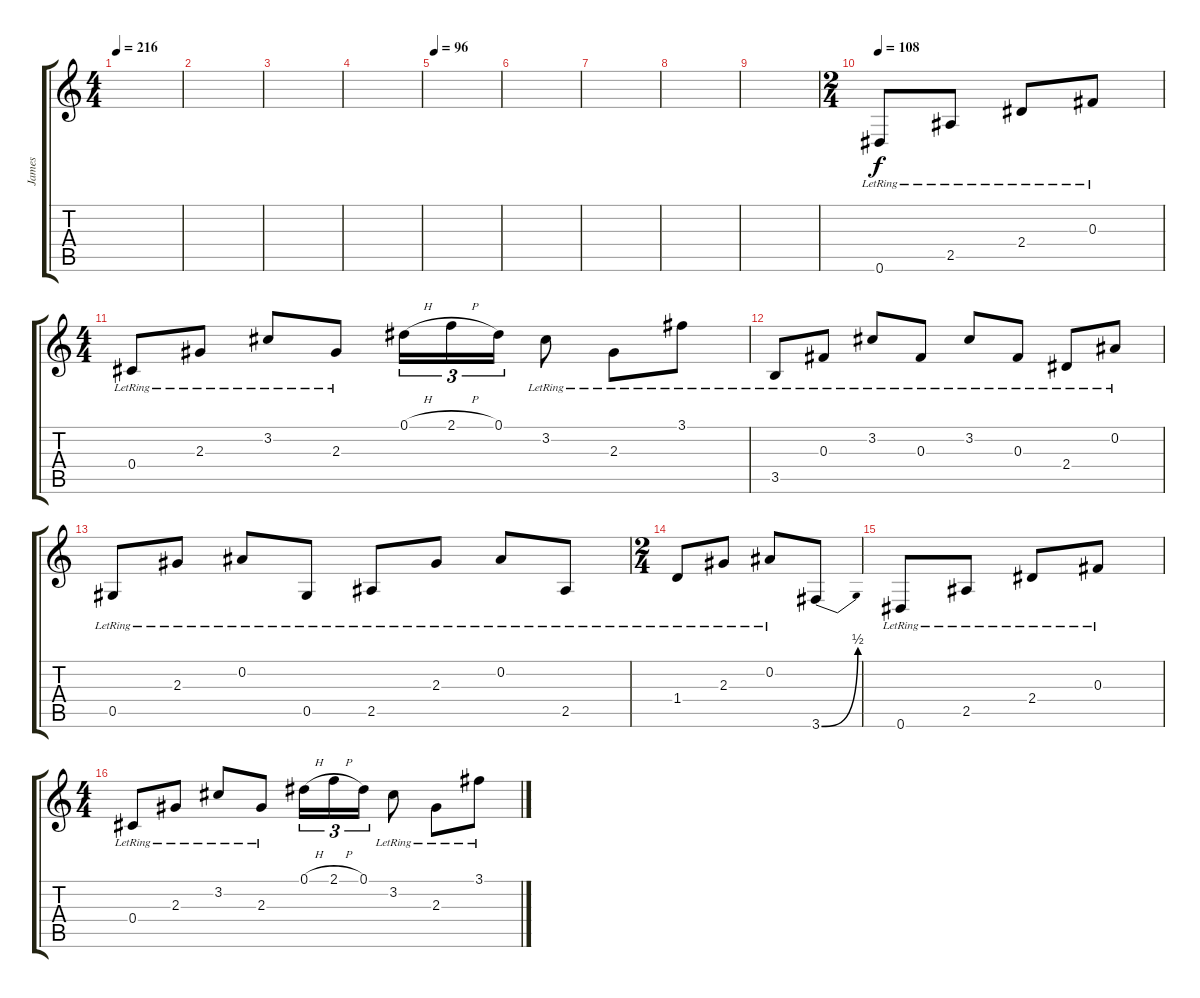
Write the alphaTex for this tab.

\track ("James" "James") {instrument electricguitarclean}
\staff {score tabs}
\tuning (Eb4 Bb3 Gb3 Db3 Ab2 Eb2) {hide}
\ts (4 4)
\tempo 216
\clef g2
\ks c
|
|
|
|
\tempo 96
|
|
|
|
|
\ts (2 4)
\tempo 108
0.6{lr}.8 2.5{lr}.8 2.4{lr}.8 0.3{lr}.8 |
\ts (4 4)
0.4{lr}.8 2.3{lr}.8 3.2{lr}.8 2.3{lr}.8 0.1{h}.16{tu (3 2)} 2.1{h}.16{tu (3 2)} 0.1.16{tu (3 2)} 3.2{lr}.8 2.3{lr}.8 3.1{lr}.8 |
3.5{lr}.8 0.3{lr}.8 3.2{lr}.8 0.3{lr}.8 3.2{lr}.8 0.3{lr}.8 2.4{lr}.8 0.2{lr}.8 |
0.5{lr}.8 2.3{lr}.8 0.2{lr}.8 0.5{lr}.8 2.5{lr}.8 2.3{lr}.8 0.2{lr}.8 2.5{lr}.8 |
\ts (2 4)
1.4{lr}.8 2.3{lr}.8 0.2{lr}.8 3.6{be (bend 0 0 60 2)}.8 |
0.6{lr}.8 2.5{lr}.8 2.4{lr}.8 0.3{lr}.8 |
\ts (4 4)
0.4{lr}.8 2.3{lr}.8 3.2{lr}.8 2.3{lr}.8 0.1{h}.16{tu (3 2)} 2.1{h}.16{tu (3 2)} 0.1.16{tu (3 2)} 3.2{lr}.8 2.3{lr}.8 3.1{lr}.8
